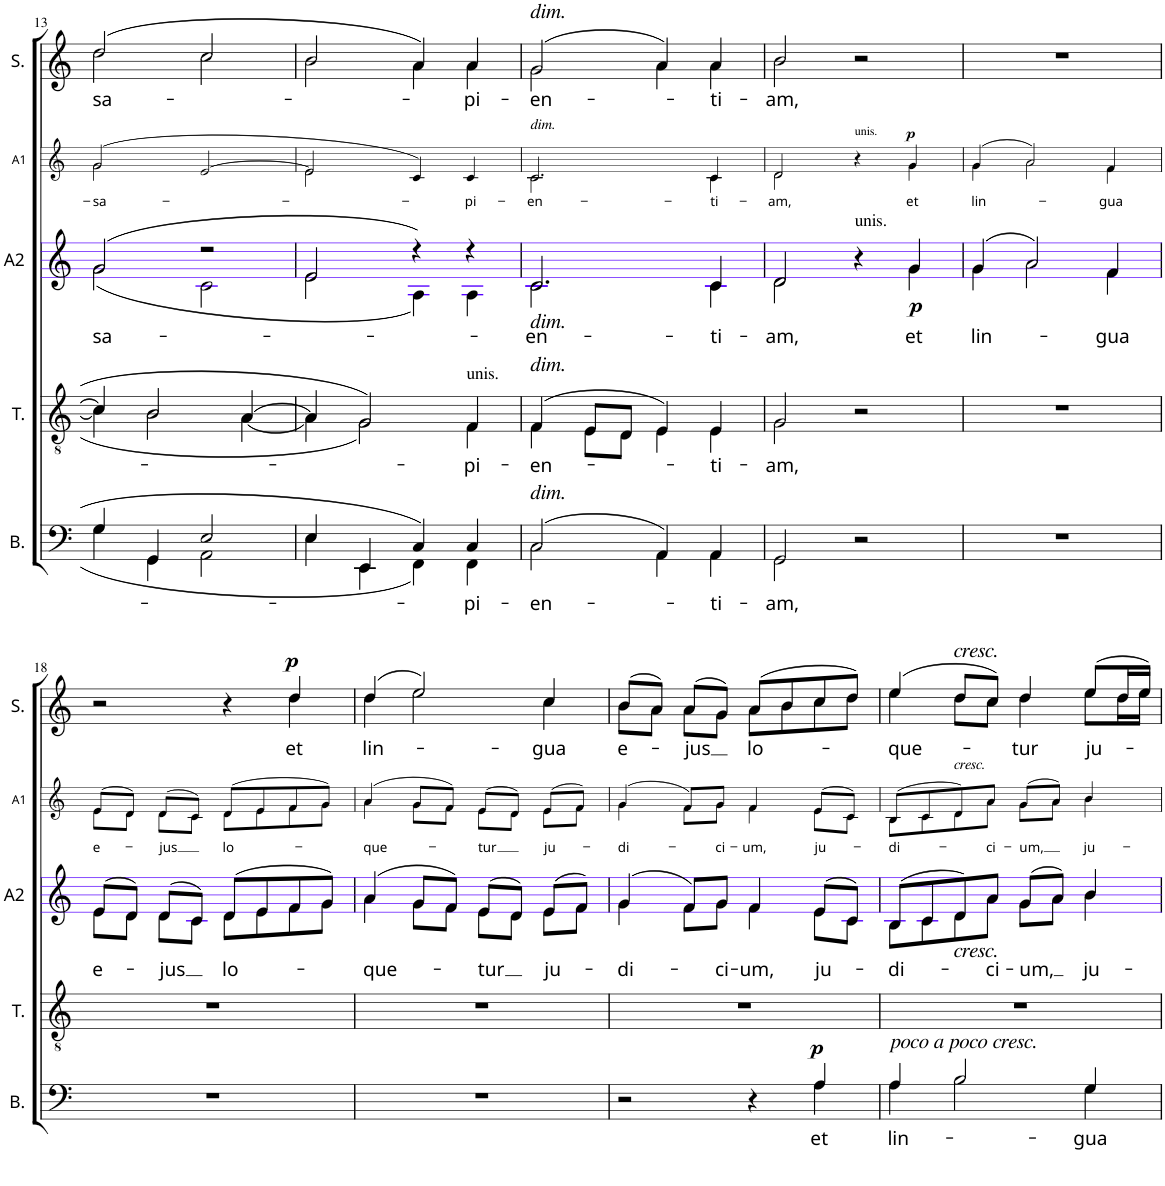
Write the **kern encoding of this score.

**kern	**text	**dynam	**kern	**text	**kern	**text	**dynam	**kern	**text	**dynam	**kern	**text	**dynam
*part5	*part5	*part5	*part4	*part4	*part3	*part3	*part3	*part2	*part2	*part2	*part1	*part1	*part1
*staff5	*staff5	*staff5	*staff4	*staff4	*staff3	*staff3	*staff3	*staff2	*staff2	*staff2	*staff1	*staff1	*staff1
*I"Basse	*	*	*I"Ténor	*	*I"Alto 2	*	*	*I"Alto 1	*	*	*I"Soprano	*	*
*I'B.	*	*	*I'T.	*	*I'A2	*	*	*I'A1	*	*	*I'S.	*	*
!!LO:PB:g=z
*clefF4	*	*	*clefGv2	*	*clefG2	*	*	*clefG2	*	*	*clefG2	*	*
*k[]	*	*	*k[]	*	*k[]	*	*	*k[]	*	*	*k[]	*	*
*M2/2	*	*	*M2/2	*	*M2/2	*	*	*M2/2	*	*	*M2/2	*	*
*met(c|)	*	*	*met(c|)	*	*met(c|)	*	*	*met(c|)	*	*	*met(c|)	*	*
=13	=13	=13	=13	=13	=13	=13	=13	=13	=13	=13	=13	=13	=13
*^	*	*	*^	*	*	*	*	*	*	*	*	*	*
!	!	!	!	!	!	!	!	!LO:LY:b	!	!	!LO:LY:b	!	!	!LO:LY:b	!
*	*	*	*	*	*	*	*^	*	*	*^	*	*	*^	*	*
4G/	4G\	.	.	4c/]	4c\]	.	(2g/	(2g\	sa-	.	(2g/	2g\	sa-	.	(2dd/	2dd\	sa-	.
4GG/	4GG\	.	.	2B/	2B\	.	.	.	.	.	.	.	.	.	.	.	.	.
2E/	2AA\	.	.	.	.	.	2r	2c\	.	.	[2e/	2ryy	.	.	2cc/	2cc\	.	.
.	.	.	.	[4A/	[4A\	.	.	.	.	.	.	.	.	.	.	.	.	.
=14	=14	=14	=14	=14	=14	=14	=14	=14	=14	=14	=14	=14	=14	=14	=14	=14	=14	=14
4E/	4E\	.	.	4A/]	4A\]	.	2e/	2e\	.	.	2e/]	2e\	.	.	2b/	2b\	.	.
4EE/	4EE\	.	.	2G/	2G\	.	.	.	.	.	.	.	.	.	.	.	.	.
4C/	4FF\	.	.	.	.	.	4r)	4A\)	.	.	4c/)	2ryy	.	.	4a/)	4a\	.	.
!	!	!	!	!LO:TX:a:t=unis.	!	!	!	!	!	!	!	!	!	!	!	!	!	!
!	!	!LO:LY:b	!	!	!	!LO:LY:b	!	!	!	!	!	!	!LO:LY:b	!	!	!	!LO:LY:b	!
4C/	4FF\	-pi-	.	4F/	4F\	-pi-	4r	4A\	.	.	4c/	.	-pi-	.	4a/	4a\	-pi-	.
=15	=15	=15	=15	=15	=15	=15	=15	=15	=15	=15	=15	=15	=15	=15	=15	=15	=15	=15
!	!	!	!	!	!	!	!	!	!	!	!	!	!	!	!LO:TX:a:i:t=dim.	!	!	!
!	!	!	!	!	!	!	!	!	!	!	!LO:TX:a:i:t=dim.	!	!	!	!	!	!	!
!	!	!	!	!	!	!	!LO:TX:b:i:t=dim.	!	!	!	!	!	!	!	!	!	!	!
!	!	!	!	!LO:TX:a:i:t=dim.	!	!	!	!	!	!	!	!	!	!	!	!	!	!
!LO:TX:a:i:t=dim.	!	!	!	!	!	!	!	!	!	!	!	!	!	!	!	!	!	!
!	!	!LO:LY:b	!	!	!	!LO:LY:b	!	!	!LO:LY:b	!	!	!	!LO:LY:b	!	!	!	!LO:LY:b	!
(2C/	2C\	-en-	.	(4F/	4F\	-en-	2.c/	2.c\	-en-	.	2.c/	2.c\	-en-	.	(2g/	2g\	-en-	.
.	.	.	.	8E/L	8E\L	.	.	.	.	.	.	.	.	.	.	.	.	.
.	.	.	.	8D/J	8D\J	.	.	.	.	.	.	.	.	.	.	.	.	.
4AA/)	4AA\	.	.	4E/)	4E\	.	.	.	.	.	.	.	.	.	4a/)	4a\	.	.
!	!	!LO:LY:b	!	!	!	!LO:LY:b	!	!	!LO:LY:b	!	!	!	!LO:LY:b	!	!	!	!LO:LY:b	!
4AA/	4AA\	-ti-	.	4E/	4E\	-ti-	4c/	4c\	-ti-	.	4c/	4c\	-ti-	.	4a/	4a\	-ti-	.
=16	=16	=16	=16	=16	=16	=16	=16	=16	=16	=16	=16	=16	=16	=16	=16	=16	=16	=16
!	!	!LO:LY:b	!	!	!	!LO:LY:b	!	!	!LO:LY:b	!	!	!	!LO:LY:b	!	!	!	!LO:LY:b	!
2GG/	2GG\	-am,	.	2G/	2G\	-am,	2d/	2d\	-am,	.	2d/	2d\	-am,	.	2b/	2b\	-am,	.
!	!	!	!	!	!	!	!	!	!	!	!LO:TX:a:t=unis.	!	!	!	!	!	!	!
!	!	!	!	!	!	!	!LO:TX:a:t=unis.	!	!	!	!	!	!	!	!	!	!	!
2r	2ryy	.	.	2r	2ryy	.	4r	4ryy	.	.	4r	4ryy	.	.	2r	2ryy	.	.
!	!	!	!	!	!	!	!	!	!LO:LY:b	!LO:DY:b	!	!	!LO:LY:b	!LO:DY:a	!	!	!	!
.	.	.	.	.	.	.	4g/	4g\	et	p	4g/	4g\	et	p	.	.	.	.
*v	*v	*	*	*	*	*	*	*	*	*	*	*	*	*	*v	*v	*	*
*	*	*	*v	*v	*	*	*	*	*	*	*	*	*	*	*	*
=17	=17	=17	=17	=17	=17	=17	=17	=17	=17	=17	=17	=17	=17	=17	=17
!	!	!	!	!	!	!	!LO:LY:b	!	!	!	!LO:LY:b	!	!	!	!
1r	.	.	1r	.	(4g/	4g\	lin-	.	(4g/	4g\	lin-	.	1r	.	.
.	.	.	.	.	2a/)	2a\	.	.	2a/)	2a\	.	.	.	.	.
!	!	!	!	!	!	!	!LO:LY:b	!	!	!	!LO:LY:b	!	!	!	!
.	.	.	.	.	4f/	4f\	-gua	.	4f/	4f\	-gua	.	.	.	.
!!LO:LB:g=z
=18	=18	=18	=18	=18	=18	=18	=18	=18	=18	=18	=18	=18	=18	=18	=18
!	!	!	!	!	!	!	!LO:LY:b	!	!	!	!LO:LY:b	!	!	!	!
*	*	*	*	*	*	*	*	*	*	*	*	*	*^	*	*
1r	.	.	1r	.	(8e/L	8e\L	e-	.	(8e/L	8e\L	e-	.	2r	2ryy	.	.
.	.	.	.	.	8d/J)	8d\J	.	.	8d/J)	8d\J	.	.	.	.	.	.
!	!	!	!	!	!	!	!LO:LY:b	!	!	!	!LO:LY:b	!	!	!	!	!
.	.	.	.	.	(8d/L	8d\L	-jus	.	(8d/L	8d\L	-jus	.	.	.	.	.
.	.	.	.	.	8c/J)	8c\J	.	.	8c/J)	8c\J	.	.	.	.	.	.
!	!	!	!	!	!	!	!LO:LY:b	!	!	!	!LO:LY:b	!	!	!	!	!
.	.	.	.	.	(8d/L	8d\L	lo-	.	(8d/L	8d\L	lo-	.	4r	4ryy	.	.
.	.	.	.	.	8e/	8e\	.	.	8e/	8e\	.	.	.	.	.	.
!	!	!	!	!	!	!	!	!	!	!	!	!	!	!	!LO:LY:b	!LO:DY:a
.	.	.	.	.	8f/	8f\	.	.	8f/	8f\	.	.	4dd/	4dd\	et	p
.	.	.	.	.	8g/J)	8g\J	.	.	8g/J)	8g\J	.	.	.	.	.	.
=19	=19	=19	=19	=19	=19	=19	=19	=19	=19	=19	=19	=19	=19	=19	=19	=19
!	!	!	!	!	!	!	!LO:LY:b	!	!	!	!LO:LY:b	!	!	!	!LO:LY:b	!
1r	.	.	1r	.	(4a/	4a\	-que-	.	(4a/	4a\	-que-	.	(4dd/	4dd\	lin-	.
.	.	.	.	.	8g/L	8g\L	.	.	8g/L	8g\L	.	.	2ee/)	2ee\	.	.
.	.	.	.	.	8f/J)	8f\J	.	.	8f/J)	8f\J	.	.	.	.	.	.
!	!	!	!	!	!	!	!LO:LY:b	!	!	!	!LO:LY:b	!	!	!	!	!
.	.	.	.	.	(8e/L	8e\L	-tur	.	(8e/L	8e\L	-tur	.	.	.	.	.
.	.	.	.	.	8d/J)	8d\J	.	.	8d/J)	8d\J	.	.	.	.	.	.
!	!	!	!	!	!	!	!LO:LY:b	!	!	!	!LO:LY:b	!	!	!	!LO:LY:b	!
.	.	.	.	.	(8e/L	8e\L	ju-	.	(8e/L	8e\L	ju-	.	4cc/	4cc\	-gua	.
.	.	.	.	.	8f/J)	8f\J	.	.	8f/J)	8f\J	.	.	.	.	.	.
=20	=20	=20	=20	=20	=20	=20	=20	=20	=20	=20	=20	=20	=20	=20	=20	=20
*^	*	*	*	*	*	*	*	*	*	*	*	*	*	*	*	*
!	!	!	!	!	!	!	!	!LO:LY:b	!	!	!	!LO:LY:b	!	!	!	!LO:LY:b	!
2r	2ryy	.	.	1r	.	(4g/	4g\	-di-	.	(4g/	4g\	-di-	.	(8b/L	8b\L	e-	.
.	.	.	.	.	.	.	.	.	.	.	.	.	.	8a/J)	8a\J	.	.
!	!	!	!	!	!	!	!	!	!	!	!	!	!	!	!	!LO:LY:b	!
.	.	.	.	.	.	8f/L)	8f\L	.	.	8f/L)	8f\L	.	.	(8a/L	8a\L	-jus	.
!	!	!	!	!	!	!	!	!LO:LY:b	!	!	!	!LO:LY:b	!	!	!	!	!
.	.	.	.	.	.	8g/J	8g\J	-ci-	.	8g/J	8g\J	-ci-	.	8g/J)	8g\J	.	.
!	!	!	!	!	!	!	!	!LO:LY:b	!	!	!	!LO:LY:b	!	!	!	!LO:LY:b	!
4r	4ryy	.	.	.	.	4f/	4f\	-um,	.	4f/	4f\	-um,	.	(8a/L	8a\L	lo-	.
.	.	.	.	.	.	.	.	.	.	.	.	.	.	8b/	8b\	.	.
!	!	!LO:LY:b	!LO:DY:a	!	!	!	!	!LO:LY:b	!	!	!	!LO:LY:b	!	!	!	!	!
4A/	4A\	et	p	.	.	(8e/L	8e\L	ju-	.	(8e/L	8e\L	ju-	.	8cc/	8cc\	.	.
.	.	.	.	.	.	8c/J)	8c\J	.	.	8c/J)	8c\J	.	.	8dd/J)	8dd\J	.	.
=21	=21	=21	=21	=21	=21	=21	=21	=21	=21	=21	=21	=21	=21	=21	=21	=21	=21
!LO:TX:a:i:t=poco a poco cresc.	!	!	!	!	!	!	!	!	!	!	!	!	!	!	!	!	!
!	!	!LO:LY:b	!	!	!	!	!	!LO:LY:b	!	!	!	!LO:LY:b	!	!	!	!LO:LY:b	!
4A/	4A\	lin-	.	1r	.	(8B/L	8B\L	-di-	.	(8B/L	8B\L	-di-	.	(4ee/	4ee\	-que-	.
.	.	.	.	.	.	8c/	8c\	.	.	8c/	8c\	.	.	.	.	.	.
!	!	!	!	!	!	!	!	!	!	!	!	!	!	!LO:TX:a:i:t=cresc.	!	!	!
!	!	!	!	!	!	!	!	!	!	!LO:TX:a:i:t=cresc.	!	!	!	!	!	!	!
!	!	!	!	!	!	!LO:TX:b:i:t=cresc.	!	!	!	!	!	!	!	!	!	!	!
2B/	2B\	.	.	.	.	8d/)	8d\	.	.	8d/)	8d\	.	.	8dd/L	8dd\L	.	.
!	!	!	!	!	!	!	!	!LO:LY:b	!	!	!	!LO:LY:b	!	!	!	!	!
.	.	.	.	.	.	8a/J	8a\J	-ci-	.	8a/J	8a\J	-ci-	.	8cc/J)	8cc\J	.	.
!	!	!	!	!	!	!	!	!LO:LY:b	!	!	!	!LO:LY:b	!	!	!	!LO:LY:b	!
.	.	.	.	.	.	(8g/L	8g\L	-um,	.	(8g/L	8g\L	-um,	.	4dd/	4dd\	-tur	.
.	.	.	.	.	.	8a/J)	8a\J	.	.	8a/J)	8a\J	.	.	.	.	.	.
!	!	!LO:LY:b	!	!	!	!	!	!LO:LY:b	!	!	!	!LO:LY:b	!	!	!	!LO:LY:b	!
4G/	4G\	-gua	.	.	.	4b/	4b\	ju-	.	4b/	4b\	ju-	.	(8ee/L	8ee\L	ju-	.
.	.	.	.	.	.	.	.	.	.	.	.	.	.	16dd/L	16dd\L	.	.
.	.	.	.	.	.	.	.	.	.	.	.	.	.	16ee/JJ)	16ee\JJ	.	.
*	*	*	*	*	*	*v	*v	*	*	*	*	*	*	*v	*v	*	*
*v	*v	*	*	*	*	*	*	*	*v	*v	*	*	*	*	*
=	=	=	=	=	=	=	=	=	=	=	=	=	=
*-	*-	*-	*-	*-	*-	*-	*-	*-	*-	*-	*-	*-	*-
